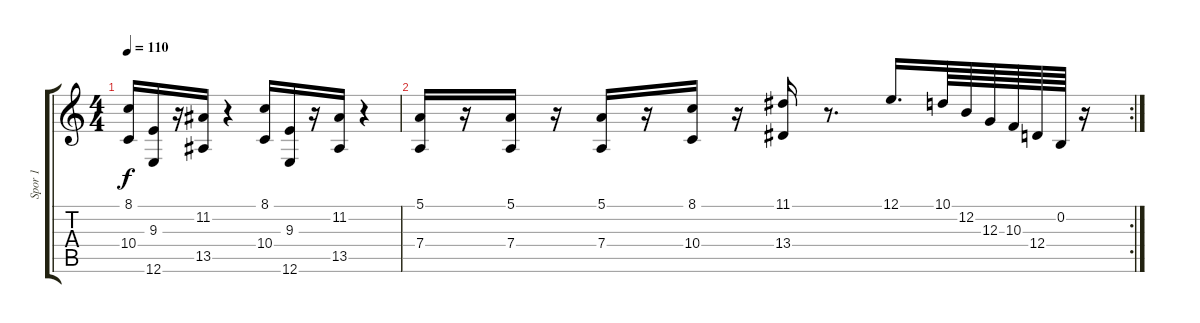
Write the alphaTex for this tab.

\track ("Spor 1" "Spor 1") {instrument trombone}
\staff {score tabs}
\tuning (E4 B3 G3 D3 A2 E2) {hide}
\ts (4 4)
\tempo 110
\clef g2
\ks c
(8.1 10.4).16{dy f} (9.3 12.6).16 r.16 (11.2 13.5).16 r.4 (8.1 10.4).16 (9.3 12.6).16 r.16 (11.2 13.5).16 r.4 |
\rc 2
(5.1 7.4).16 r.16 (5.1 7.4).16 r.16 (5.1 7.4).16 r.16 (8.1 10.4).16 r.16 (11.1 13.4).16 r.8{d} 12.1.16{d} 10.1.64 12.2.64 12.3.64 10.3.64 12.4.64 0.2.64 r.16
